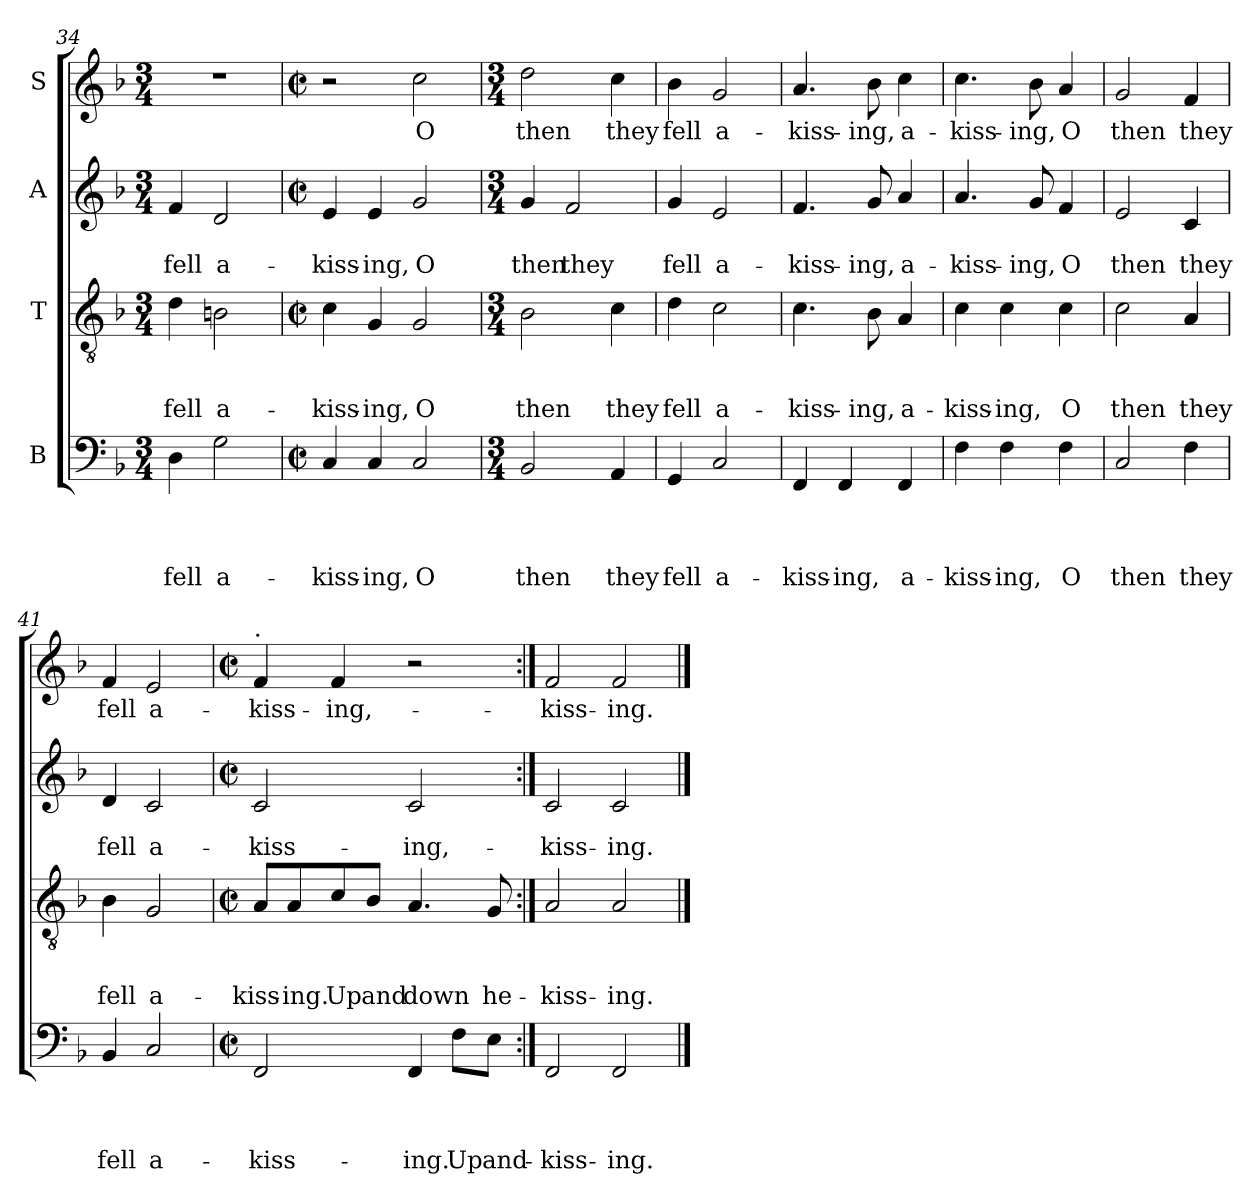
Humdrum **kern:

**kern	**text	**text	**text	**text	**kern	**text	**text	**text	**kern	**text	**text	**kern	**text
*part4	*part4	*part4	*part4	*part4	*part3	*part3	*part3	*part3	*part2	*part2	*part2	*part1	*part1
*staff4	*staff4	*staff4	*staff4	*staff4	*staff3	*staff3	*staff3	*staff3	*staff2	*staff2	*staff2	*staff1	*staff1
*I"B	*	*	*	*	*I"T	*	*	*	*I"A	*	*	*I"S	*
*clefF4	*	*	*	*	*clefGv2	*	*	*	*clefG2	*	*	*clefG2	*
*k[b-]	*	*	*	*	*k[b-]	*	*	*	*k[b-]	*	*	*k[b-]	*
*F:	*	*	*	*	*F:	*	*	*	*F:	*	*	*F:	*
*M3/4	*	*	*	*	*M3/4	*	*	*	*M3/4	*	*	*M3/4	*
=34	=34	=34	=34	=34	=34	=34	=34	=34	=34	=34	=34	=34	=34
!	!	!	!	!LO:LY:b	!	!	!	!LO:LY:b	!	!	!LO:LY:b	!LO:N:vis=1	!
4D\	.	.	.	fell	4d\	.	.	fell	4f/	.	fell	2.r	.
!	!	!	!	!LO:LY:b	!	!	!	!LO:LY:b	!	!	!LO:LY:b	!	!
2G\	.	.	.	a-	2Bn\	.	.	a-	2d/	.	a-	.	.
=35	=35	=35	=35	=35	=35	=35	=35	=35	=35	=35	=35	=35	=35
*M2/2	*	*	*	*	*M2/2	*	*	*	*M2/2	*	*	*M2/2	*
*met(c|)	*	*	*	*	*met(c|)	*	*	*	*met(c|)	*	*	*met(c|)	*
!	!	!	!	!LO:LY:b	!	!	!	!LO:LY:b	!	!	!LO:LY:b	!	!
4C/	.	.	.	-kiss-	4c\	.	.	-kiss-	4e/	.	-kiss-	2r	.
!	!	!	!	!LO:LY:b	!	!	!	!LO:LY:b	!	!	!LO:LY:b	!	!
4C/	.	.	.	-ing,	4G/	.	.	-ing,	4e/	.	-ing,	.	.
!	!	!	!	!LO:LY:b	!	!	!	!LO:LY:b	!	!	!LO:LY:b	!	!LO:LY:b
2C/	.	.	.	O	2G/	.	.	O	2g/	.	O	2cc\	O
=36	=36	=36	=36	=36	=36	=36	=36	=36	=36	=36	=36	=36	=36
*M3/4	*	*	*	*	*M3/4	*	*	*	*M3/4	*	*	*M3/4	*
!	!	!	!	!LO:LY:b	!	!	!	!LO:LY:b	!	!	!LO:LY:b	!	!LO:LY:b
2BB-/	.	.	.	then	2B-\	.	.	then	4g/	.	then	2dd\	then
!	!	!	!	!	!	!	!	!	!	!	!LO:LY:b	!	!
.	.	.	.	.	.	.	.	.	2f/	.	they	.	.
!	!	!	!	!LO:LY:b	!	!	!	!LO:LY:b	!	!	!	!	!LO:LY:b
4AA/	.	.	.	they	4c\	.	.	they	.	.	.	4cc\	they
!!LO:LB:g=z
=37	=37	=37	=37	=37	=37	=37	=37	=37	=37	=37	=37	=37	=37
!	!	!	!	!LO:LY:b	!	!	!	!LO:LY:b	!	!	!LO:LY:b	!	!LO:LY:b
4GG/	.	.	.	fell	4d\	.	.	fell	4g/	.	fell	4b-\	fell
!	!	!	!	!LO:LY:b	!	!	!	!LO:LY:b	!	!	!LO:LY:b	!	!LO:LY:b
2C/	.	.	.	a-	2c\	.	.	a-	2e/	.	a-	2g/	a-
=38	=38	=38	=38	=38	=38	=38	=38	=38	=38	=38	=38	=38	=38
!	!	!	!	!LO:LY:b	!	!	!	!LO:LY:b	!	!	!LO:LY:b	!	!LO:LY:b
4FF/	.	.	.	-kiss-	4.c\	.	.	-kiss-	4.f/	.	-kiss-	4.a/	-kiss-
!	!	!	!	!LO:LY:b	!	!	!	!	!	!	!	!	!
4FF/	.	.	.	-ing,	.	.	.	.	.	.	.	.	.
!	!	!	!	!	!	!	!	!LO:LY:b	!	!	!LO:LY:b	!	!LO:LY:b
.	.	.	.	.	8B-\	.	.	-ing,	8g/	.	-ing,	8b-\	-ing,
!	!	!	!	!LO:LY:b	!	!	!	!LO:LY:b	!	!	!LO:LY:b	!	!LO:LY:b
4FF/	.	.	.	a-	4A/	.	.	a-	4a/	.	a-	4cc\	a-
=39	=39	=39	=39	=39	=39	=39	=39	=39	=39	=39	=39	=39	=39
!	!	!	!	!LO:LY:b	!	!	!	!LO:LY:b	!	!	!LO:LY:b	!	!LO:LY:b
4F\	.	.	.	-kiss-	4c\	.	.	-kiss-	4.a/	.	-kiss-	4.cc\	-kiss-
!	!	!	!	!LO:LY:b	!	!	!	!LO:LY:b	!	!	!	!	!
4F\	.	.	.	-ing,	4c\	.	.	-ing,	.	.	.	.	.
!	!	!	!	!	!	!	!	!	!	!	!LO:LY:b	!	!LO:LY:b
.	.	.	.	.	.	.	.	.	8g/	.	-ing,	8b-\	-ing,
!	!	!	!	!LO:LY:b	!	!	!	!LO:LY:b	!	!	!LO:LY:b	!	!LO:LY:b
4F\	.	.	.	O	4c\	.	.	O	4f/	.	O	4a/	O
=40	=40	=40	=40	=40	=40	=40	=40	=40	=40	=40	=40	=40	=40
!	!	!	!	!LO:LY:b	!	!	!	!LO:LY:b	!	!	!LO:LY:b	!	!LO:LY:b
2C/	.	.	.	then	2c\	.	.	then	2e/	.	then	2g/	then
!	!	!	!	!LO:LY:b	!	!	!	!LO:LY:b	!	!	!LO:LY:b	!	!LO:LY:b
4F\	.	.	.	they	4A/	.	.	they	4c/	.	they	4f/	they
=41	=41	=41	=41	=41	=41	=41	=41	=41	=41	=41	=41	=41	=41
!	!	!	!	!LO:LY:b	!	!	!	!LO:LY:b	!	!	!LO:LY:b	!	!LO:LY:b
4BB-/	.	.	.	fell	4B-\	.	.	fell	4d/	.	fell	4f/	fell
!	!	!	!	!LO:LY:b	!	!	!	!LO:LY:b	!	!	!LO:LY:b	!	!LO:LY:b
2C/	.	.	.	a-	2G/	.	.	a-	2c/	.	a-	2e/	a-
=42	=42	=42	=42	=42	=42	=42	=42	=42	=42	=42	=42	=42	=42
*M2/2	*	*	*	*	*M2/2	*	*	*	*M2/2	*	*	*M2/2	*
*met(c|)	*	*	*	*	*met(c|)	*	*	*	*met(c|)	*	*	*met(c|)	*
!	!	!	!	!	!	!	!	!	!	!	!	!LO:TX:a:t=.	!
!	!	!	!	!LO:LY:b	!	!	!	!LO:LY:b	!	!	!LO:LY:b	!	!LO:LY:b
2FF/	.	.	.	-kiss-	8A/L	.	.	-kiss-	2c/	.	-kiss-	4f/	-kiss-
!	!	!	!	!	!	!	!	!LO:LY:b	!	!	!	!	!
.	.	.	.	.	8A/	.	.	-ing.	.	.	.	.	.
!	!	!	!	!	!	!	!	!LO:LY:b	!	!	!	!	!LO:LY:b
.	.	.	.	.	8c/	.	.	Up	.	.	.	4f/	-ing,-
!	!	!	!	!	!	!	!	!LO:LY:b	!	!	!	!	!
.	.	.	.	.	8B-/J	.	.	and	.	.	.	.	.
!	!	!	!	!LO:LY:b	!	!	!	!LO:LY:b	!	!	!LO:LY:b	!	!
4FF/	.	.	.	-ing.	4.A/	.	.	down	2c/	.	-ing,-	2r	.
!	!	!	!	!LO:LY:b	!	!	!	!	!	!	!	!	!
8F\L	.	.	.	Up	.	.	.	.	.	.	.	.	.
!	!	!	!	!LO:LY:b	!	!	!	!LO:LY:b	!	!	!	!	!
8E\J	.	.	.	and-	8G/	.	.	he-	.	.	.	.	.
=43:|!	=43:|!	=43:|!	=43:|!	=43:|!	=43:|!	=43:|!	=43:|!	=43:|!	=43:|!	=43:|!	=43:|!	=43:|!	=43:|!
!	!	!	!	!LO:LY:b	!	!	!	!LO:LY:b	!	!	!LO:LY:b	!	!LO:LY:b
2FF/	.	.	.	-kiss-	2A/	.	.	-kiss-	2c/	.	-kiss-	2f/	-kiss-
!	!	!	!	!LO:LY:b	!	!	!	!LO:LY:b	!	!	!LO:LY:b	!	!LO:LY:b
2FF/	.	.	.	-ing.	2A/	.	.	-ing.	2c/	.	-ing.	2f/	-ing.
==	==	==	==	==	==	==	==	==	==	==	==	==	==
*-	*-	*-	*-	*-	*-	*-	*-	*-	*-	*-	*-	*-	*-
